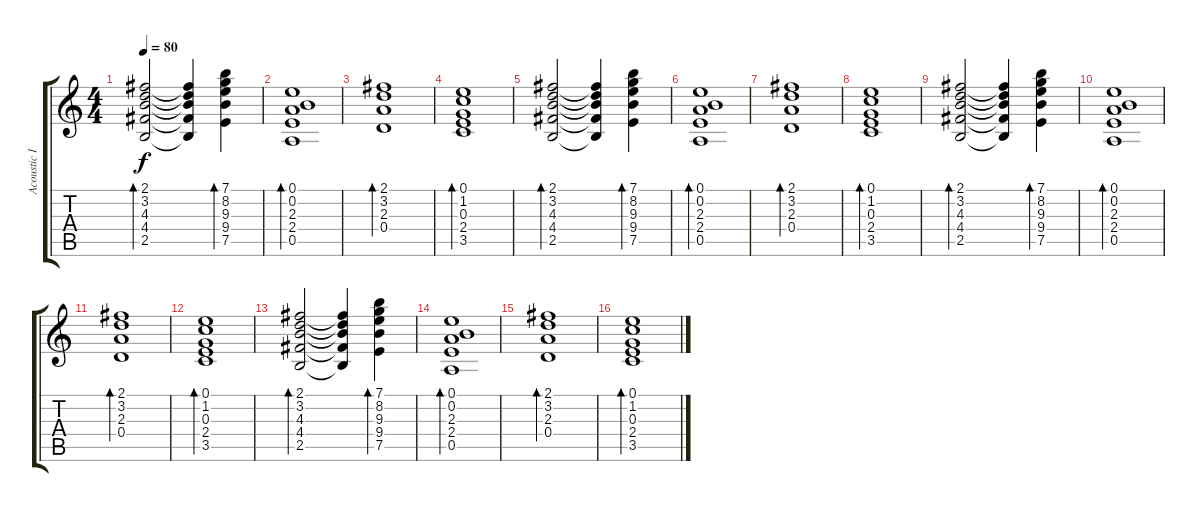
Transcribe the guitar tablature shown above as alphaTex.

\track ("Acoustic II" "Acoustic I") {instrument acousticguitarsteel}
\staff {score tabs}
\tuning (E4 B3 G3 D3 A2 E2) {hide}
\ts (4 4)
\tempo 80
\clef g2
\ks c
(2.1 3.2 4.3 4.4 2.5).2{bd 120 dy f} (2.1{t} 3.2{t} 4.3{t} 4.4{t} 2.5{t}).4 (7.1 8.2 9.3 9.4 7.5).4{bd 120} |
(0.1 0.2 2.3 2.4 0.5).1{bd 120} |
(2.1 3.2 2.3 0.4).1{bd 120} |
(0.1 1.2 0.3 2.4 3.5).1{bd 120} |
(2.1 3.2 4.3 4.4 2.5).2{bd 120} (2.1{t} 3.2{t} 4.3{t} 4.4{t} 2.5{t}).4 (7.1 8.2 9.3 9.4 7.5).4{bd 120} |
(0.1 0.2 2.3 2.4 0.5).1{bd 120} |
(2.1 3.2 2.3 0.4).1{bd 120} |
(0.1 1.2 0.3 2.4 3.5).1{bd 120} |
(2.1 3.2 4.3 4.4 2.5).2{bd 120} (2.1{t} 3.2{t} 4.3{t} 4.4{t} 2.5{t}).4 (7.1 8.2 9.3 9.4 7.5).4{bd 120} |
(0.1 0.2 2.3 2.4 0.5).1{bd 120} |
(2.1 3.2 2.3 0.4).1{bd 120} |
(0.1 1.2 0.3 2.4 3.5).1{bd 120} |
(2.1 3.2 4.3 4.4 2.5).2{bd 120} (2.1{t} 3.2{t} 4.3{t} 4.4{t} 2.5{t}).4 (7.1 8.2 9.3 9.4 7.5).4{bd 120} |
(0.1 0.2 2.3 2.4 0.5).1{bd 120} |
(2.1 3.2 2.3 0.4).1{bd 120} |
(0.1 1.2 0.3 2.4 3.5).1{bd 120}
